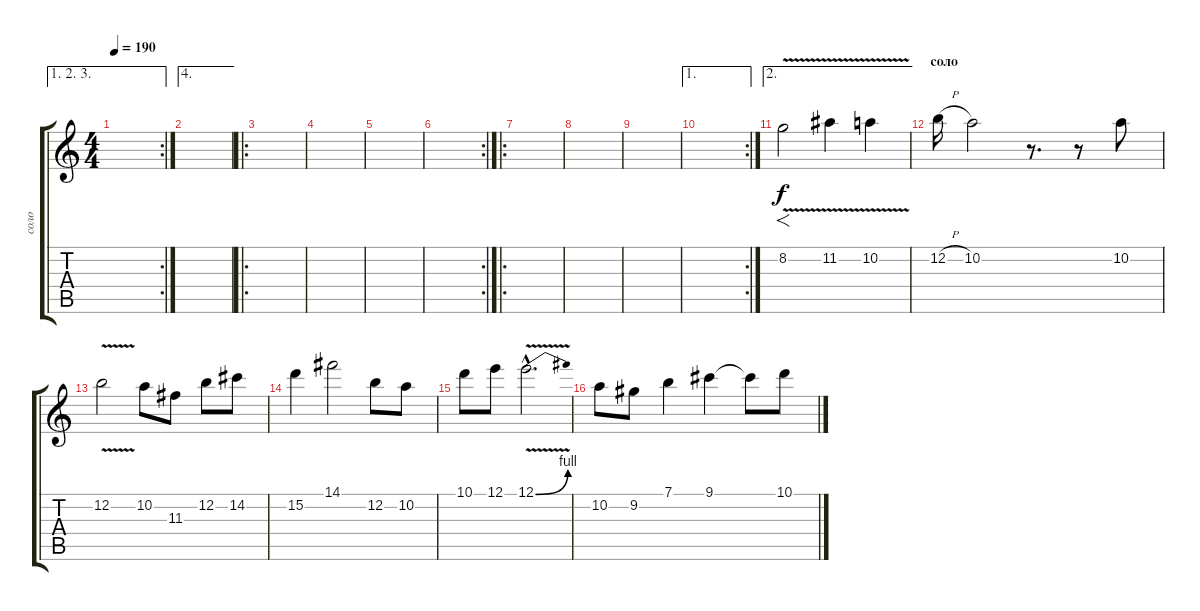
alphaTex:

\track ("соло" "соло") {instrument overdrivenguitar}
\staff {score tabs}
\tuning (E4 B3 G3 D3 A2 E2) {hide}
\ae (1 2 3)
\rc 2
\ts (4 4)
\tempo 190
\clef g2
\ks c
|
\ae 4
|
\ro
|
|
|
\rc 2
|
\ro
|
|
|
\ae 1
\rc 2
|
\ae 2
8.2{v}.2{f} 11.2{v}.4 10.2{v}.4 |
\section ("" "соло")
12.2{h}.16 10.2.2 r.8{d} r.8 10.2.8 |
12.2{v}.2 10.2.8 11.3.8 12.2.8 14.2.8 |
15.2.4 14.1.2 12.2.8 10.2.8 |
10.1.8 12.1.8 12.1{be (bend 0 0 60 4) v hac}.2{d} |
10.2.8 9.2.8 7.1.4 9.1.4 9.1{t}.8 10.1.8
